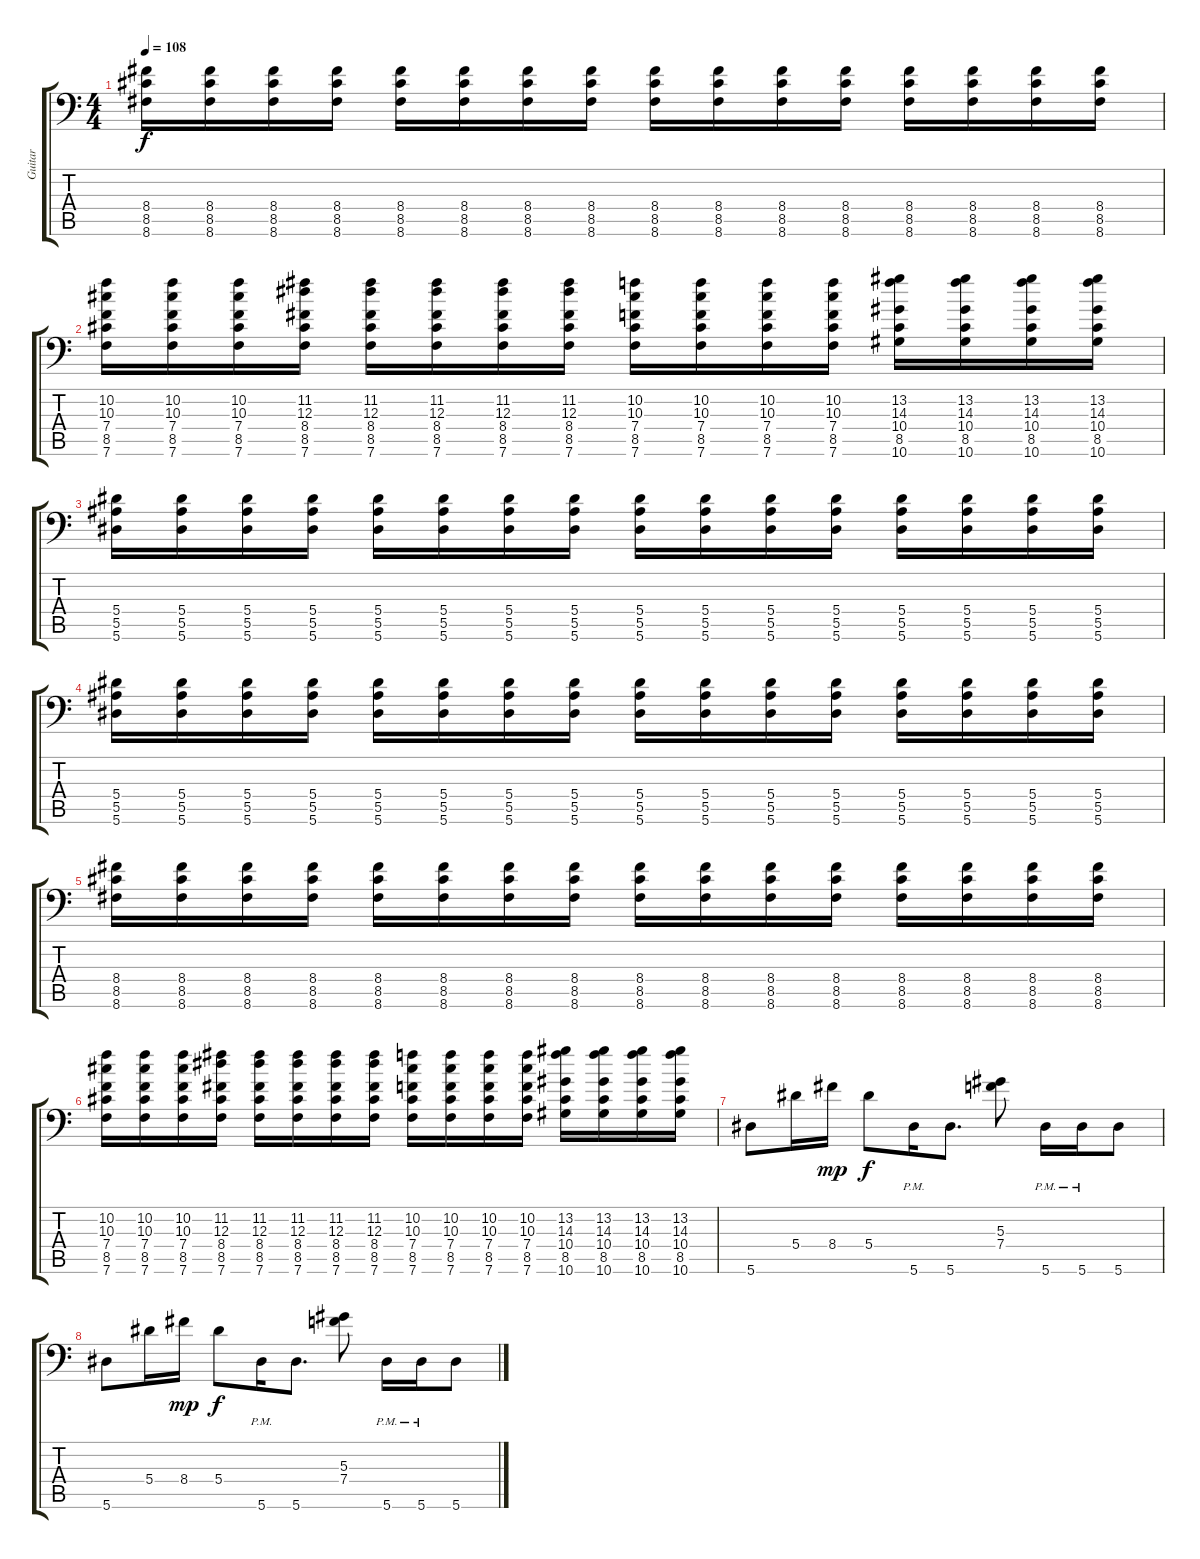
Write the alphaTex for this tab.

\track ("Guitar" "Guitar") {instrument distortionguitar}
\staff {score tabs}
\tuning (C4 G3 Eb3 Bb2 F2 Bb1) {hide}
\ts (4 4)
\tempo 108
\clef f4
\ks c
(8.4 8.5 8.6).16{dy f} (8.4 8.5 8.6).16 (8.4 8.5 8.6).16 (8.4 8.5 8.6).16 (8.4 8.5 8.6).16 (8.4 8.5 8.6).16 (8.4 8.5 8.6).16 (8.4 8.5 8.6).16 (8.4 8.5 8.6).16 (8.4 8.5 8.6).16 (8.4 8.5 8.6).16 (8.4 8.5 8.6).16 (8.4 8.5 8.6).16 (8.4 8.5 8.6).16 (8.4 8.5 8.6).16 (8.4 8.5 8.6).16 |
(10.2 10.3 7.4 8.5 7.6).16 (10.2 10.3 7.4 8.5 7.6).16 (10.2 10.3 7.4 8.5 7.6).16 (11.2 12.3 8.4 8.5 7.6).16 (11.2 12.3 8.4 8.5 7.6).16 (11.2 12.3 8.4 8.5 7.6).16 (11.2 12.3 8.4 8.5 7.6).16 (11.2 12.3 8.4 8.5 7.6).16 (10.2 10.3 7.4 8.5 7.6).16 (10.2 10.3 7.4 8.5 7.6).16 (10.2 10.3 7.4 8.5 7.6).16 (10.2 10.3 7.4 8.5 7.6).16 (13.2 14.3 10.4 8.5 10.6).16 (13.2 14.3 10.4 8.5 10.6).16 (13.2 14.3 10.4 8.5 10.6).16 (13.2 14.3 10.4 8.5 10.6).16 |
(5.4 5.5 5.6).16 (5.4 5.5 5.6).16 (5.4 5.5 5.6).16 (5.4 5.5 5.6).16 (5.4 5.5 5.6).16 (5.4 5.5 5.6).16 (5.4 5.5 5.6).16 (5.4 5.5 5.6).16 (5.4 5.5 5.6).16 (5.4 5.5 5.6).16 (5.4 5.5 5.6).16 (5.4 5.5 5.6).16 (5.4 5.5 5.6).16 (5.4 5.5 5.6).16 (5.4 5.5 5.6).16 (5.4 5.5 5.6).16 |
(5.4 5.5 5.6).16 (5.4 5.5 5.6).16 (5.4 5.5 5.6).16 (5.4 5.5 5.6).16 (5.4 5.5 5.6).16 (5.4 5.5 5.6).16 (5.4 5.5 5.6).16 (5.4 5.5 5.6).16 (5.4 5.5 5.6).16 (5.4 5.5 5.6).16 (5.4 5.5 5.6).16 (5.4 5.5 5.6).16 (5.4 5.5 5.6).16 (5.4 5.5 5.6).16 (5.4 5.5 5.6).16 (5.4 5.5 5.6).16 |
(8.4 8.5 8.6).16 (8.4 8.5 8.6).16 (8.4 8.5 8.6).16 (8.4 8.5 8.6).16 (8.4 8.5 8.6).16 (8.4 8.5 8.6).16 (8.4 8.5 8.6).16 (8.4 8.5 8.6).16 (8.4 8.5 8.6).16 (8.4 8.5 8.6).16 (8.4 8.5 8.6).16 (8.4 8.5 8.6).16 (8.4 8.5 8.6).16 (8.4 8.5 8.6).16 (8.4 8.5 8.6).16 (8.4 8.5 8.6).16 |
(10.2 10.3 7.4 8.5 7.6).16 (10.2 10.3 7.4 8.5 7.6).16 (10.2 10.3 7.4 8.5 7.6).16 (11.2 12.3 8.4 8.5 7.6).16 (11.2 12.3 8.4 8.5 7.6).16 (11.2 12.3 8.4 8.5 7.6).16 (11.2 12.3 8.4 8.5 7.6).16 (11.2 12.3 8.4 8.5 7.6).16 (10.2 10.3 7.4 8.5 7.6).16 (10.2 10.3 7.4 8.5 7.6).16 (10.2 10.3 7.4 8.5 7.6).16 (10.2 10.3 7.4 8.5 7.6).16 (13.2 14.3 10.4 8.5 10.6).16 (13.2 14.3 10.4 8.5 10.6).16 (13.2 14.3 10.4 8.5 10.6).16 (13.2 14.3 10.4 8.5 10.6).16 |
5.6.8 5.4.16 8.4.16{dy mp} 5.4.8{dy f} 5.6{pm}.16 5.6.8{d} (5.3 7.4).8 5.6{pm}.16 5.6{pm}.16 5.6.8 |
5.6.8 5.4.16 8.4.16{dy mp} 5.4.8{dy f} 5.6{pm}.16 5.6.8{d} (5.3 7.4).8 5.6{pm}.16 5.6{pm}.16 5.6.8
